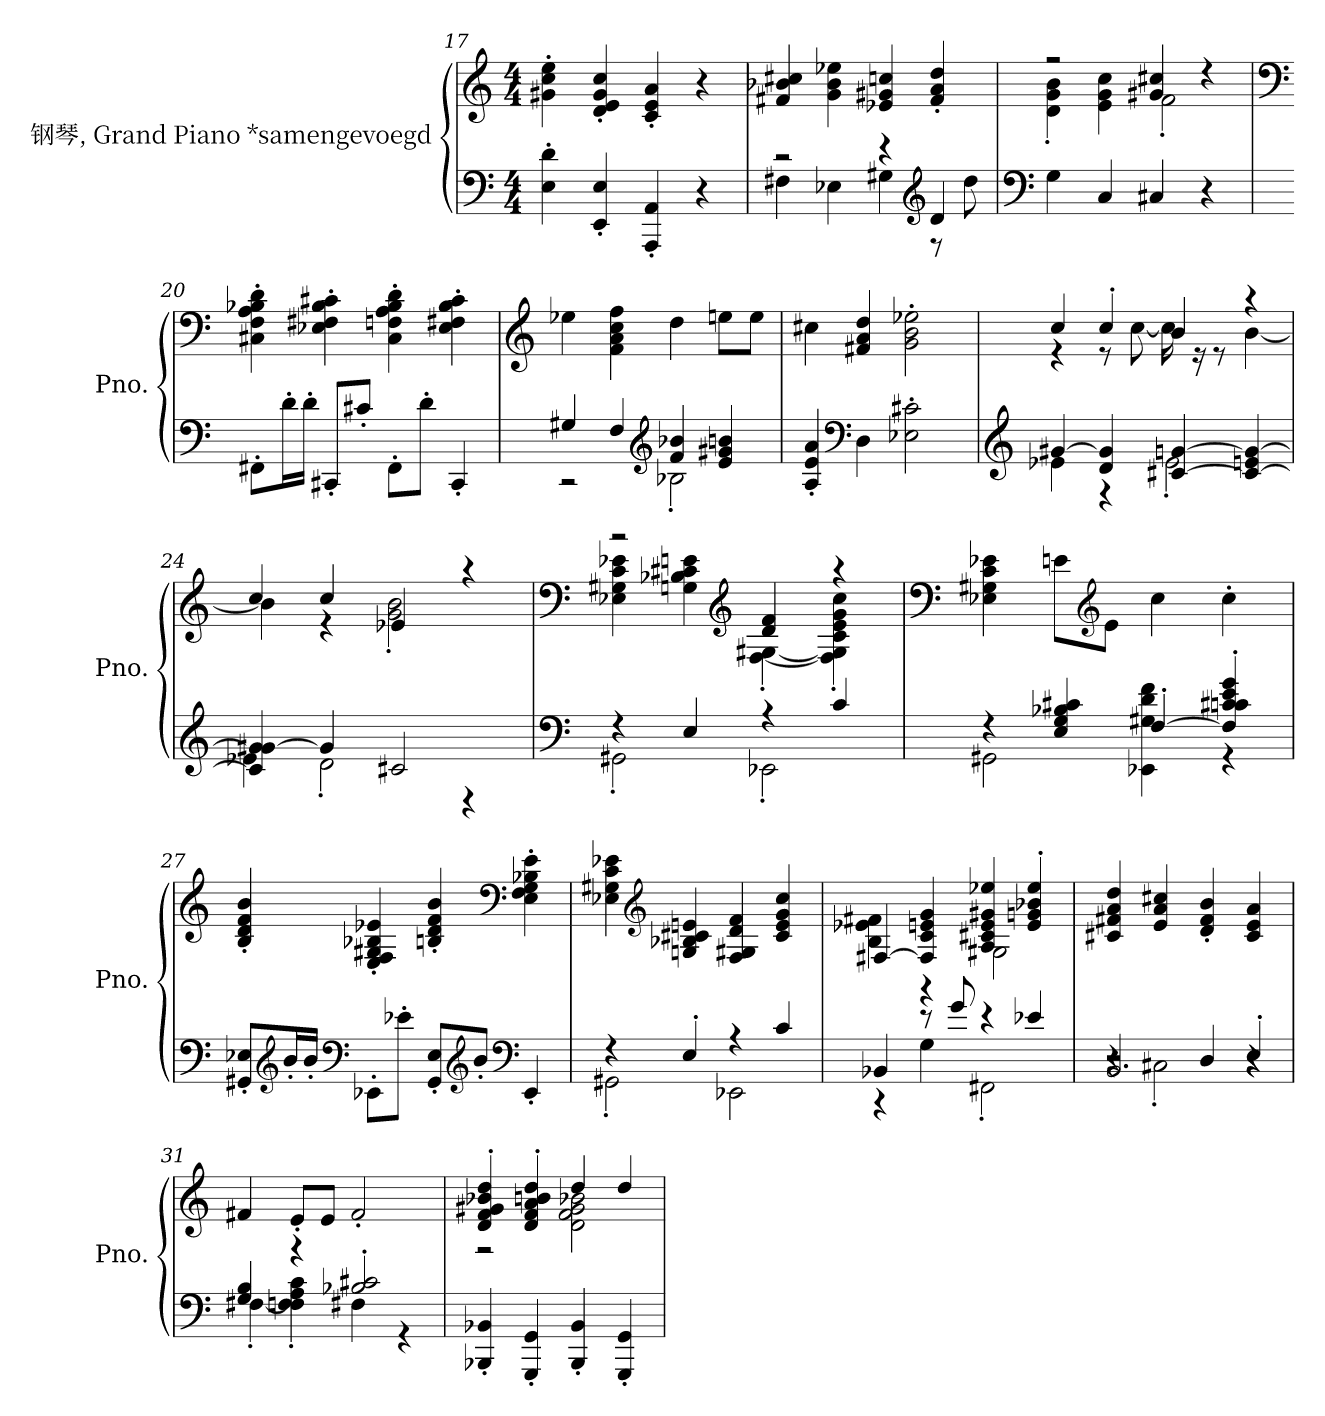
**kern	**kern
*part1	*part1
*staff2	*staff1
*I"钢琴,  Grand Piano *samengevoegd	*
*I'Pno.	*
*clefF4	*clefG2
*k[]	*k[]
*M4/4	*M4/4
=17	=17
4E\' 4d\'	4g#X\' 4cc\' 4ee\'
4EE/' 4E/'	4d/' 4e/' 4g#/' 4cc/'
4AAA/' 4AA/'	4c/' 4e/' 4a/'
4r	4r
=18	=18
*^	*
2r	4F#X\	4f#X/ 4b-X/ 4cc#X/
.	4E-X\	4g\ 4b-\ 4ee-X\
4r	4G#X\	4e-X/ 4g#X/ 4ccn/
*clefG2	*	*
4d/	8r	4f#/' 4a/' 4dd/'
.	8dd\	.
*v	*v	*
!!LO:LB:g=z
=19	=19
*clefF4	*
*	*^
4G\	2r	4d\' 4g\' 4b\'
4C/	.	4e\ 4g\ 4cc\
4C#X/	4g#X/ 4cc#X/	2f'\
4r	4r	.
*	*v	*v
=20	=20
*	*clefF4
8FF#X'\L	4C#X\' 4F\' 4A\' 4B-X\' 4d\'
16d'\L	.
16d'\JJ	.
8CC#X'/L	4E-X\' 4F#X\' 4B-\' 4c#X\'
8c#X'/J	.
8FF#'\L	4C#\' 4Fn\' 4A\' 4B-\' 4d\'
8d'\J	.
4CC#'/	4E-\' 4F#X\' 4B-\' 4c#\'
=21	=21
*	*clefG2
*^	*
4G#X/	2r	4ee-X\
4F/	.	4f\ 4a\ 4cc\ 4ff\
*clefG2	*	*
4f/ 4b-X/	2B-X'\	4dd\
4e/ 4g#X/ 4bn/	.	8een\L
.	.	8ee\J
*v	*v	*
=22	=22
4A/' 4e/' 4a/'	4cc#X\
*clefF4	*
4D\	4f#X/ 4a/ 4dd/
2E-X\' 2c#X\'	2g\' 2b\' 2ee-X\'
!!LO:PB:g=z
=23	=23
*clefG2	*
*^	*^
[4g#X/	4e-X\	4cc/	4r
4d/ 4g#/]	4r	4cc'/	8r
.	.	.	[8cc\
[4c#X/ [4gn/	2e-'\	4b/	16cc\]
.	.	.	16r
.	.	.	8r
4c#/_ 4en/ 4g/_	.	4r	[4b\
=24	=24	=24	=24
4c#/] 4g/] [4g#X/	4e-X\	4cc/	4b\]
4g#/]	2d'\	4cc/	4r
2c#X/	.	4e-X/	2g\' 2b\'
.	4r	4r	.
=25	=25	=25	=25
*clefF4	*	*clefF4	*
4r	2GG#X'\	2r	4E-X\ 4G#X\ 4c\ 4e-X\
4E/	.	.	4Gn\ 4B-X\ 4c#X\ 4en\
*	*	*clefG2	*
4r	2EE-X'\	4d/ 4f/	[4F\' [4G#X\'
4c/	.	4r	4F\]' 4G#\]' 4c#\' 4e\' 4g\' 4cc\'
*	*	*v	*v
!!LO:LB:g=z
=26	=26	=26
*	*	*clefF4
4r	2GG#X\	4E-X\ 4G#X\ 4c\ 4e-X\
4E/ 4G/ 4B-X/ 4c#X/	.	8en\L
*	*	*clefG2
.	.	8e\J
[4F'/	4EE-X\ 4G#X\ 4d\ 4f\	4cc\
4F/]' 4cn/' 4c#X/' 4e/' 4g/'	4r	4cc'\
*v	*v	*
=27	=27
8GG#X/' 8E-X/'L	4B/' 4d/' 4f/' 4b/'
*clefG2	*
16b'/L	.
16b'/JJ	.
*clefF4	*
8EE-X'\L	4E/' 4F/' 4G#X/' 4B-X/' 4e-X/'
8e-X'\J	.
8GG#/' 8E-/'L	4Bn/' 4d/' 4f/' 4b/'
*clefG2	*
8b'/J	.
*clefF4	*clefF4
4EE-'/	4E\' 4F\' 4G#\' 4B-X\' 4e-\'
=28	=28
*^	*
4r	2GG#X'\	4E-X\ 4G#X\ 4c\ 4e-X\
*	*	*clefG2
4E'/	.	4Gn/ 4B-X/ 4c#X/ 4en/
4r	2EE-X\	4F/ 4G#X/ 4d/ 4f/
4c/	.	4c#/ 4e/ 4g/ 4cc/
!!LO:LB:g=z
=29	=29	=29
*	*	*^
4BB-X/	4r	[4F#X/	4B\ 4e-X\ 4f#X\
8r	4G\	4F#/] 4c/ 4en/ 4g/	4r
8g/	.	.	.
4r	2FF#X'\	4A/ 4c#X/ 4e/ 4g#X/ 4ee-X/	2G#X\
4e-X/	.	4e/' 4gn/' 4b-X/' 4ee-/'	.
*	*	*v	*v
=30	=30	=30
*	*^	*
2r	4r	2.BB/	4c#X/ 4f#X/ 4a/ 4dd/
.	2C#X'\	.	4e/ 4a/ 4cc#X/
4D/	.	.	4d/' 4f#/' 4b/'
4E'/	4r	4r	4c#/ 4e/ 4a/
*	*v	*v	*
=31	=31	=31
4G/ 4B/	[4F#X'\	4f#X/
4r	4Fn\' 4F#\]' 4A\' 4c\'	8e'/L
.	.	8e/J
2B-X/' 2c#X/'	4F#X\	2f#'/
.	4r	.
*v	*v	*
=32	=32
*	*^
4BBB-X/' 4BB-X/'	4d/' 4f/' 4g#X/' 4b-X/' 4dd/'	2r
4GGG/' 4GG/'	4d/' 4f/' 4a/' 4bn/' 4dd/'	.
4BBB-/' 4BB-/'	4dd/	2d\ 2f\ 2g#\ 2b-X\
4GGG/' 4GG/'	4dd/	.
*	*v	*v
=	=
*-	*-
